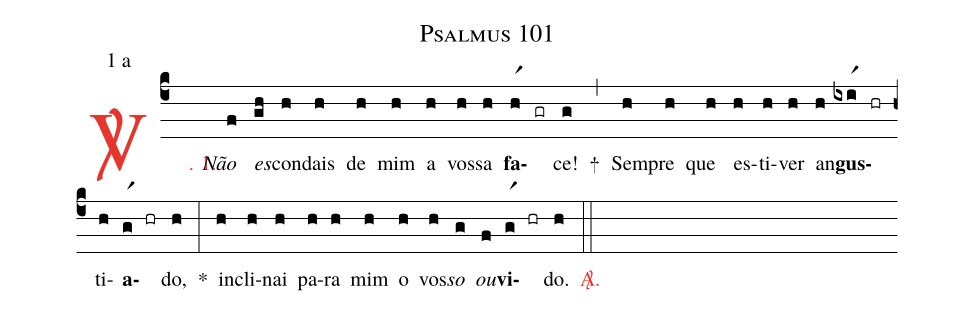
name: Psalmus 101;
mode: 1;
mode-differentia: a;
%%
(c4)

<c><sp>V/</sp>. 1.</c>() <i>Não</i>(f) <i>es</i>(gh)con(h)dais(h) de(h) mim(h) a(h) vos(h)sa(h) <b>fa</b>(hr1)(gr)ce!(g) +(,) Sem(h)pre(h) que(h) es(h)ti(h)ver(h) an(h)<b>gus</b>(ixir1)(hr)ti(h)<b>a</b>(gr1)(hr)do,(h) *(:) in(h)cli(h)nai(h) pa(h)ra(h) mim(h) o(h) vos(h)<i>so</i>(g) <i>ou</i>(f)<b>vi</b>(gr1)(hr)do.(h)

<c><sp>A/</sp>.</c>(::)
